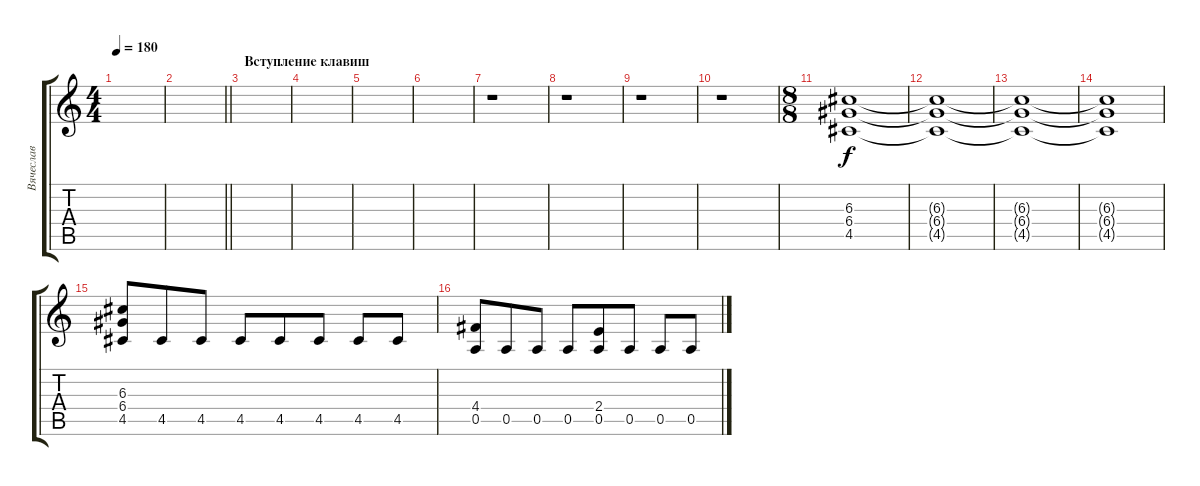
\track ("Вячеслав" "Вячеслав") {instrument distortionguitar}
\staff {score tabs}
\tuning (E4 B3 G3 D3 A2 E2) {hide}
\ts (4 4)
\tempo 180
\clef g2
\ks c
|
\barLineRight lightlight
|
\section ("" "Вступление клавиш")
|
|
|
|
r.1 |
r.1 |
r.1 |
r.1 |
\ts (8 8)
(6.3 6.4 4.5).1 |
(6.3{t} 6.4{t} 4.5{t}).1 |
(6.3{t} 6.4{t} 4.5{t}).1 |
(6.3{t} 6.4{t} 4.5{t}).1 |
(6.3 6.4 4.5).8 4.5.8 4.5.8 4.5.8 4.5.8 4.5.8 4.5.8 4.5.8 |
(4.4 0.5).8 0.5.8 0.5.8 0.5.8 (2.4 0.5).8 0.5.8 0.5.8 0.5.8
